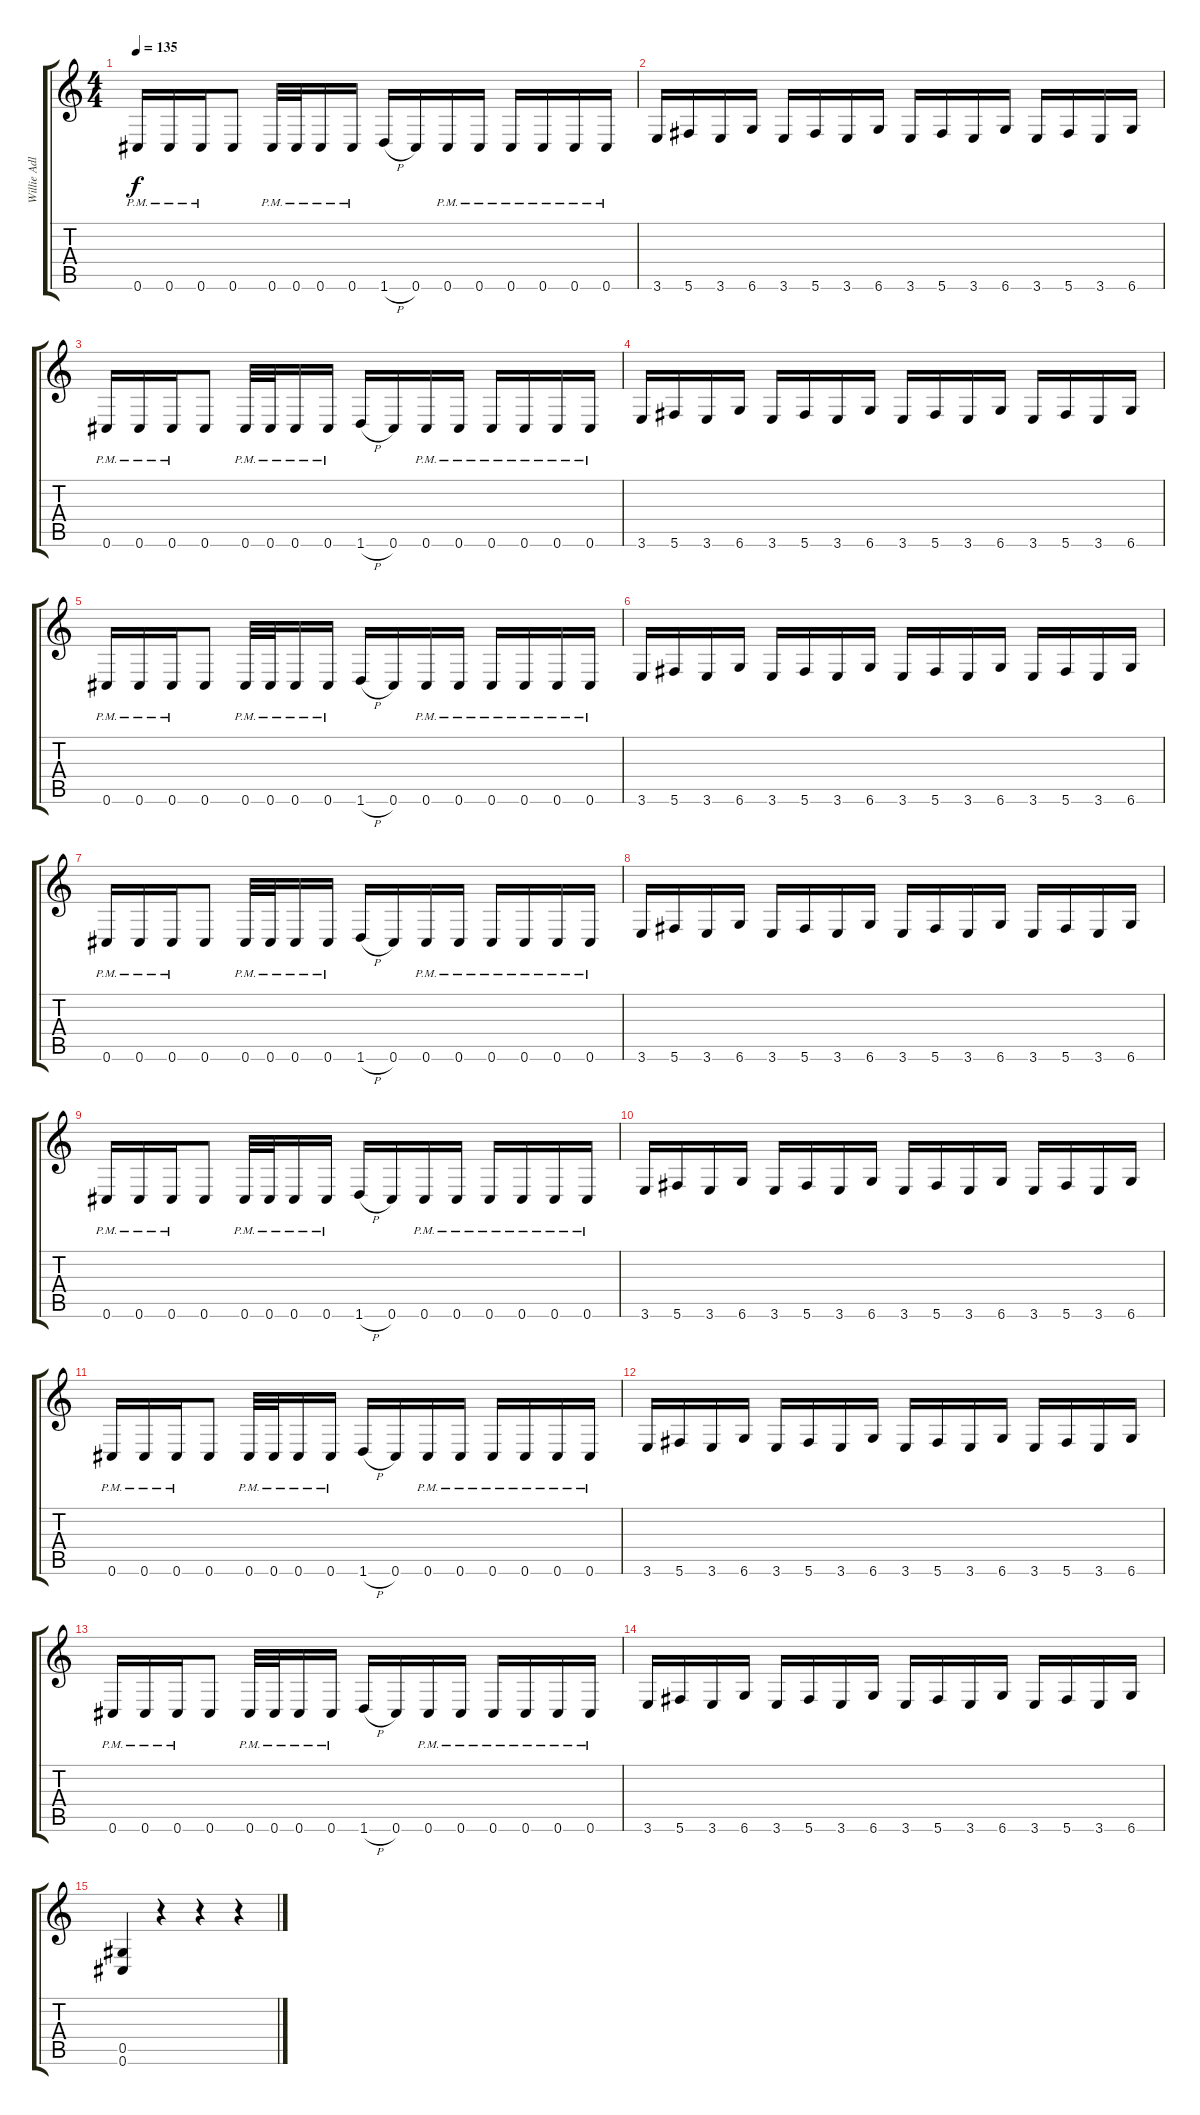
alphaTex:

\track ("Willie Adler" "Willie Adl") {instrument electricguitarjazz}
\staff {score tabs}
\tuning (Eb4 Bb3 Gb3 Db3 Ab2 Db2) {hide}
\ts (4 4)
\tempo 135
\clef g2
\ks c
0.6{pm}.16{dy f} 0.6{pm}.16 0.6{pm}.16 0.6.8 0.6{pm}.32 0.6{pm}.32 0.6{pm}.16 0.6{pm}.16 1.6{h}.16 0.6.16 0.6{pm}.16 0.6{pm}.16 0.6{pm}.16 0.6{pm}.16 0.6{pm}.16 0.6{pm}.16 |
3.6.16 5.6.16 3.6.16 6.6.16 3.6.16 5.6.16 3.6.16 6.6.16 3.6.16 5.6.16 3.6.16 6.6.16 3.6.16 5.6.16 3.6.16 6.6.16 |
0.6{pm}.16 0.6{pm}.16 0.6{pm}.16 0.6.8 0.6{pm}.32 0.6{pm}.32 0.6{pm}.16 0.6{pm}.16 1.6{h}.16 0.6.16 0.6{pm}.16 0.6{pm}.16 0.6{pm}.16 0.6{pm}.16 0.6{pm}.16 0.6{pm}.16 |
3.6.16 5.6.16 3.6.16 6.6.16 3.6.16 5.6.16 3.6.16 6.6.16 3.6.16 5.6.16 3.6.16 6.6.16 3.6.16 5.6.16 3.6.16 6.6.16 |
0.6{pm}.16 0.6{pm}.16 0.6{pm}.16 0.6.8 0.6{pm}.32 0.6{pm}.32 0.6{pm}.16 0.6{pm}.16 1.6{h}.16 0.6.16 0.6{pm}.16 0.6{pm}.16 0.6{pm}.16 0.6{pm}.16 0.6{pm}.16 0.6{pm}.16 |
3.6.16 5.6.16 3.6.16 6.6.16 3.6.16 5.6.16 3.6.16 6.6.16 3.6.16 5.6.16 3.6.16 6.6.16 3.6.16 5.6.16 3.6.16 6.6.16 |
0.6{pm}.16 0.6{pm}.16 0.6{pm}.16 0.6.8 0.6{pm}.32 0.6{pm}.32 0.6{pm}.16 0.6{pm}.16 1.6{h}.16 0.6.16 0.6{pm}.16 0.6{pm}.16 0.6{pm}.16 0.6{pm}.16 0.6{pm}.16 0.6{pm}.16 |
3.6.16 5.6.16 3.6.16 6.6.16 3.6.16 5.6.16 3.6.16 6.6.16 3.6.16 5.6.16 3.6.16 6.6.16 3.6.16 5.6.16 3.6.16 6.6.16 |
0.6{pm}.16 0.6{pm}.16 0.6{pm}.16 0.6.8 0.6{pm}.32 0.6{pm}.32 0.6{pm}.16 0.6{pm}.16 1.6{h}.16 0.6.16 0.6{pm}.16 0.6{pm}.16 0.6{pm}.16 0.6{pm}.16 0.6{pm}.16 0.6{pm}.16 |
3.6.16 5.6.16 3.6.16 6.6.16 3.6.16 5.6.16 3.6.16 6.6.16 3.6.16 5.6.16 3.6.16 6.6.16 3.6.16 5.6.16 3.6.16 6.6.16 |
0.6{pm}.16 0.6{pm}.16 0.6{pm}.16 0.6.8 0.6{pm}.32 0.6{pm}.32 0.6{pm}.16 0.6{pm}.16 1.6{h}.16 0.6.16 0.6{pm}.16 0.6{pm}.16 0.6{pm}.16 0.6{pm}.16 0.6{pm}.16 0.6{pm}.16 |
3.6.16 5.6.16 3.6.16 6.6.16 3.6.16 5.6.16 3.6.16 6.6.16 3.6.16 5.6.16 3.6.16 6.6.16 3.6.16 5.6.16 3.6.16 6.6.16 |
0.6{pm}.16 0.6{pm}.16 0.6{pm}.16 0.6.8 0.6{pm}.32 0.6{pm}.32 0.6{pm}.16 0.6{pm}.16 1.6{h}.16 0.6.16 0.6{pm}.16 0.6{pm}.16 0.6{pm}.16 0.6{pm}.16 0.6{pm}.16 0.6{pm}.16 |
3.6.16 5.6.16 3.6.16 6.6.16 3.6.16 5.6.16 3.6.16 6.6.16 3.6.16 5.6.16 3.6.16 6.6.16 3.6.16 5.6.16 3.6.16 6.6.16 |
(0.5 0.6).4 r.4 r.4 r.4
